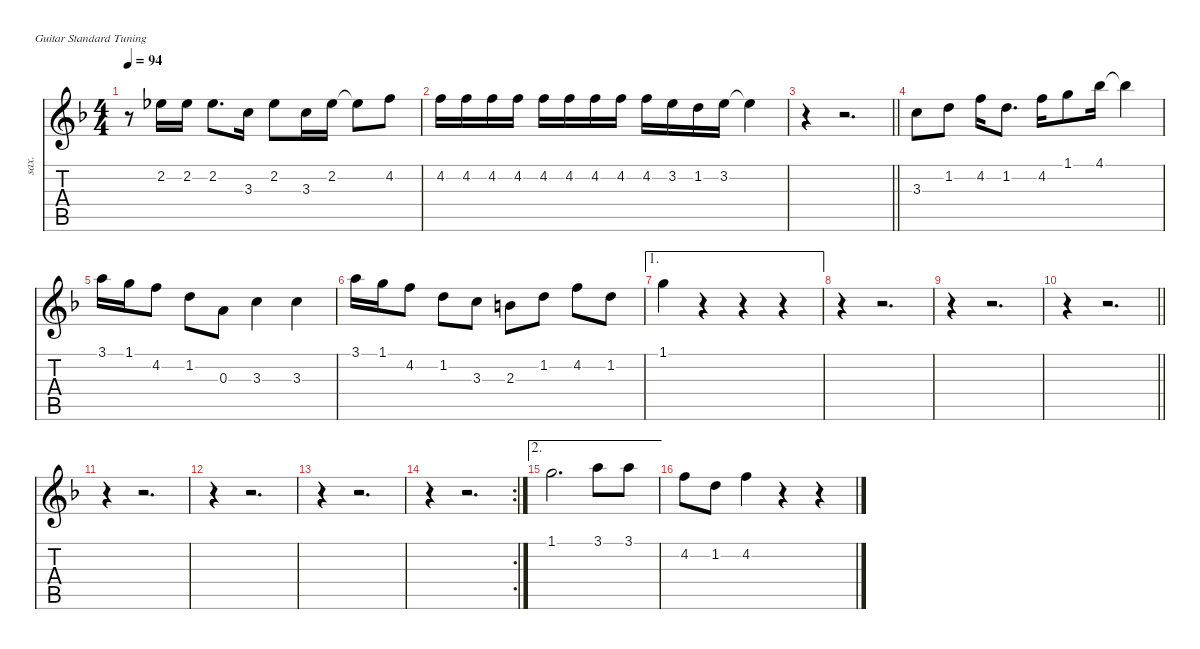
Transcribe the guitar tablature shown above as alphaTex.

\defaultSystemsLayout 4
\hideDynamics
\bracketExtendMode nobrackets
\otherSystemsTrackNameOrientation horizontal
\track ("Track 1" "sax.") {instrument tenorsax}
\staff {score tabs}
\tuning (E4 B3 G3 D3 A2 E2)
\displaytranspose 14
\ts (4 4)
\tempo 94
\clef g2
\ks f
r.8{dy f beam Down} 2.2{acc b}.16{beam Down} 2.2{acc b}.16{beam Down} 2.2{acc b}.8{d beam Down} 3.3{acc forcenatural}.16{beam Down} 2.2{acc b}.8{beam Down} 3.3{acc forcenatural}.16{beam Down} 2.2{acc b}.16{beam Down} 2.2{t acc b}.8{beam Down} 4.2{acc forcenatural}.8{beam Down} |
4.2{acc forcenatural}.16{beam Down} 4.2{acc forcenatural}.16{beam Down} 4.2{acc forcenatural}.16{beam Down} 4.2{acc forcenatural}.16{beam Down} 4.2{acc forcenatural}.16{beam Down} 4.2{acc forcenatural}.16{beam Down} 4.2{acc forcenatural}.16{beam Down} 4.2{acc forcenatural}.16{beam Down} 4.2{acc forcenatural}.16{beam Down} 3.2{acc forcenatural}.16{beam Down} 1.2{acc forcenatural}.16{beam Down} 3.2{acc forcenatural}.16{beam Down} 3.2{t acc forcenatural}.4{beam Down} |
\barLineRight lightlight
r.4{beam Down} r.2{d beam Down} |
3.3{acc forcenatural}.8{beam Down} 1.2{acc forcenatural}.8{beam Down} 4.2{acc forcenatural}.16{beam Down} 1.2{acc forcenatural}.8{d beam Down} 4.2{acc forcenatural}.16{beam Down} 1.1{acc forcenatural}.8{beam Down} 4.1{acc b}.16{beam Down} 4.1{t acc b}.4{beam Down} |
3.1{acc forcenatural}.16{beam Down} 1.1{acc forcenatural}.16{beam Down} 4.2{acc forcenatural}.8{beam Down} 1.2{acc forcenatural}.8{beam Down} 0.3{acc forcenatural}.8{beam Down} 3.3{acc forcenatural}.4{beam Down} 3.3{acc forcenatural}.4{beam Down} |
3.1{acc forcenatural}.16{beam Down} 1.1{acc forcenatural}.16{beam Down} 4.2{acc forcenatural}.8{beam Down} 1.2{acc forcenatural}.8{beam Down} 3.3{acc forcenatural}.8{beam Down} 2.3{acc forcenatural}.8{beam Down} 1.2{acc forcenatural}.8{beam Down} 4.2{acc forcenatural}.8{beam Down} 1.2{acc forcenatural}.8{beam Down} |
\ae 1
1.1{acc forcenatural}.4{beam Down} r.4{beam Down} r.4{beam Down} r.4{beam Down} |
r.4{beam Down} r.2{d beam Down} |
r.4{beam Down} r.2{d beam Down} |
\barLineRight lightlight
r.4{beam Down} r.2{d beam Down} |
r.4{beam Down} r.2{d beam Down} |
r.4{beam Down} r.2{d beam Down} |
r.4{beam Down} r.2{d beam Down} |
\rc 2
r.4{beam Down} r.2{d beam Down} |
\ae 2
1.1{acc forcenatural}.2{d beam Down} 3.1{acc forcenatural}.8{beam Down} 3.1{acc forcenatural}.8{beam Down} |
4.2{acc forcenatural}.8{beam Down} 1.2{acc forcenatural}.8{beam Down} 4.2{acc forcenatural}.4{beam Down} r.4{beam Down} r.4{beam Down}
